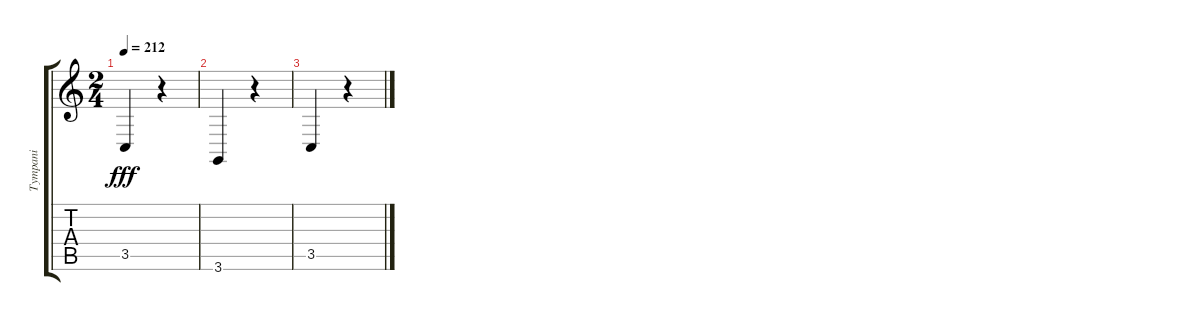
\track ("Tympani" "Tympani") {instrument timpani}
\staff {score tabs}
\tuning (E4 B3 G3 D3 A2 E2) {hide}
\ts (2 4)
\tempo 212
\clef g2
\ks c
3.5.4{dy fff} r.4 |
3.6.4 r.4 |
3.5.4 r.4
